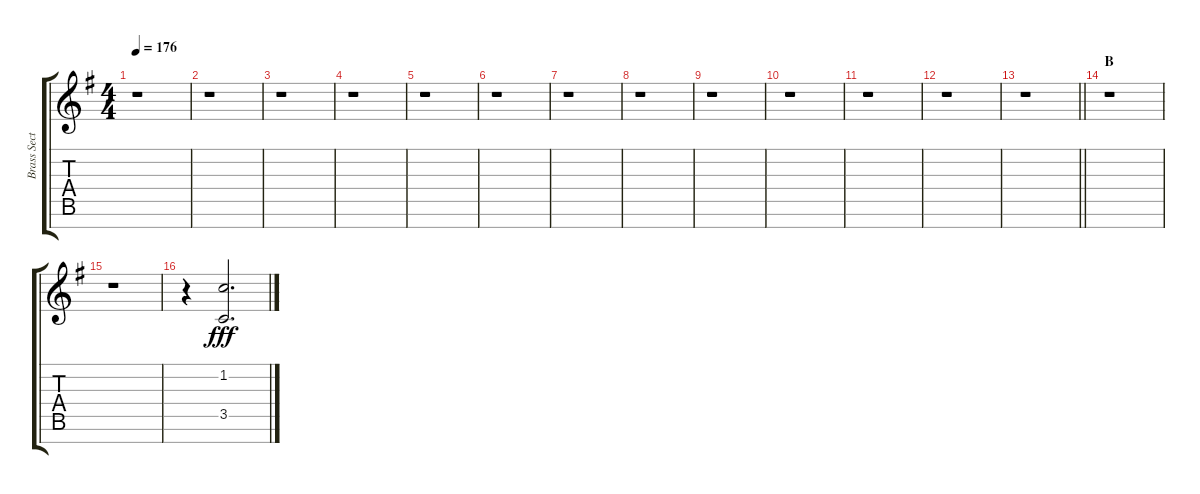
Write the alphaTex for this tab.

\track ("Brass Section I" "Brass Sect") {instrument brasssection}
\staff {score tabs}
\tuning (E5 B4 G4 D4 A3 E3 B2) {hide}
\ts (4 4)
\tempo 176
\clef g2
\ks g
r.1{dy fff} |
r.1 |
r.1 |
r.1 |
r.1 |
r.1 |
r.1 |
r.1 |
r.1 |
r.1 |
r.1 |
r.1 |
\barLineRight lightlight
r.1 |
\section ("" "B")
r.1 |
r.1 |
r.4 (1.2 3.5).2{d}
